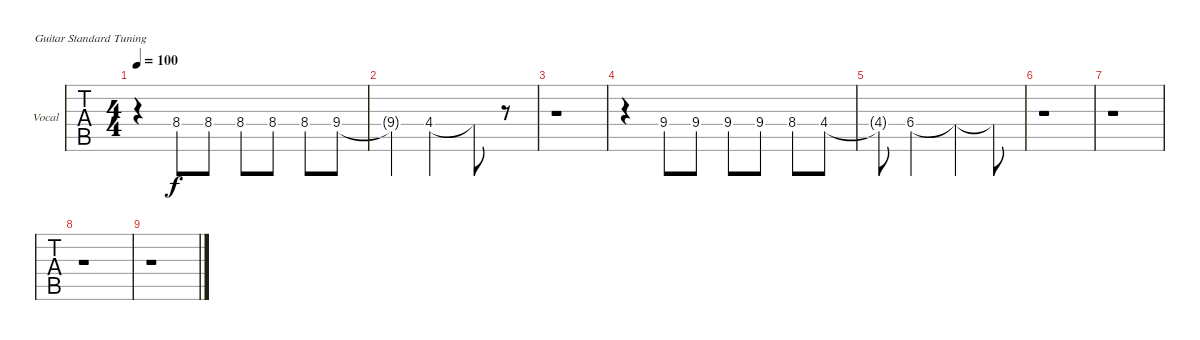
\bracketExtendMode groupsimilarinstruments
\firstSystemTrackNameOrientation horizontal
\otherSystemsTrackNameOrientation horizontal
\track ("Vocal" "Vocal") {instrument electricguitarclean}
\staff {tabs}
\tuning (E4 B3 G3 D3 A2 E2)
\ts (4 4)
\tempo 100
\clef g2
\scale
0.333333
\ks c
r.4{dy f} 8.4.8 8.4.8 8.4.8 8.4.8 8.4.8 9.4.8 |
\scale
0.333333 9.4{t}.4 4.4.2 4.4{t}.8 r.8 |
\scale
0.333333 r.1 |
\scale
0.333333 r.4 9.4.8 9.4.8 9.4.8 9.4.8 8.4.8 4.4.8 |
\scale
0.333333 4.4{t}.8 6.4.2 6.4{t}.4 6.4{t}.8 |
\scale
0.333333 r.1 |
\scale
0.333333 r.1 |
\scale
0.333333 r.1 |
r.1
